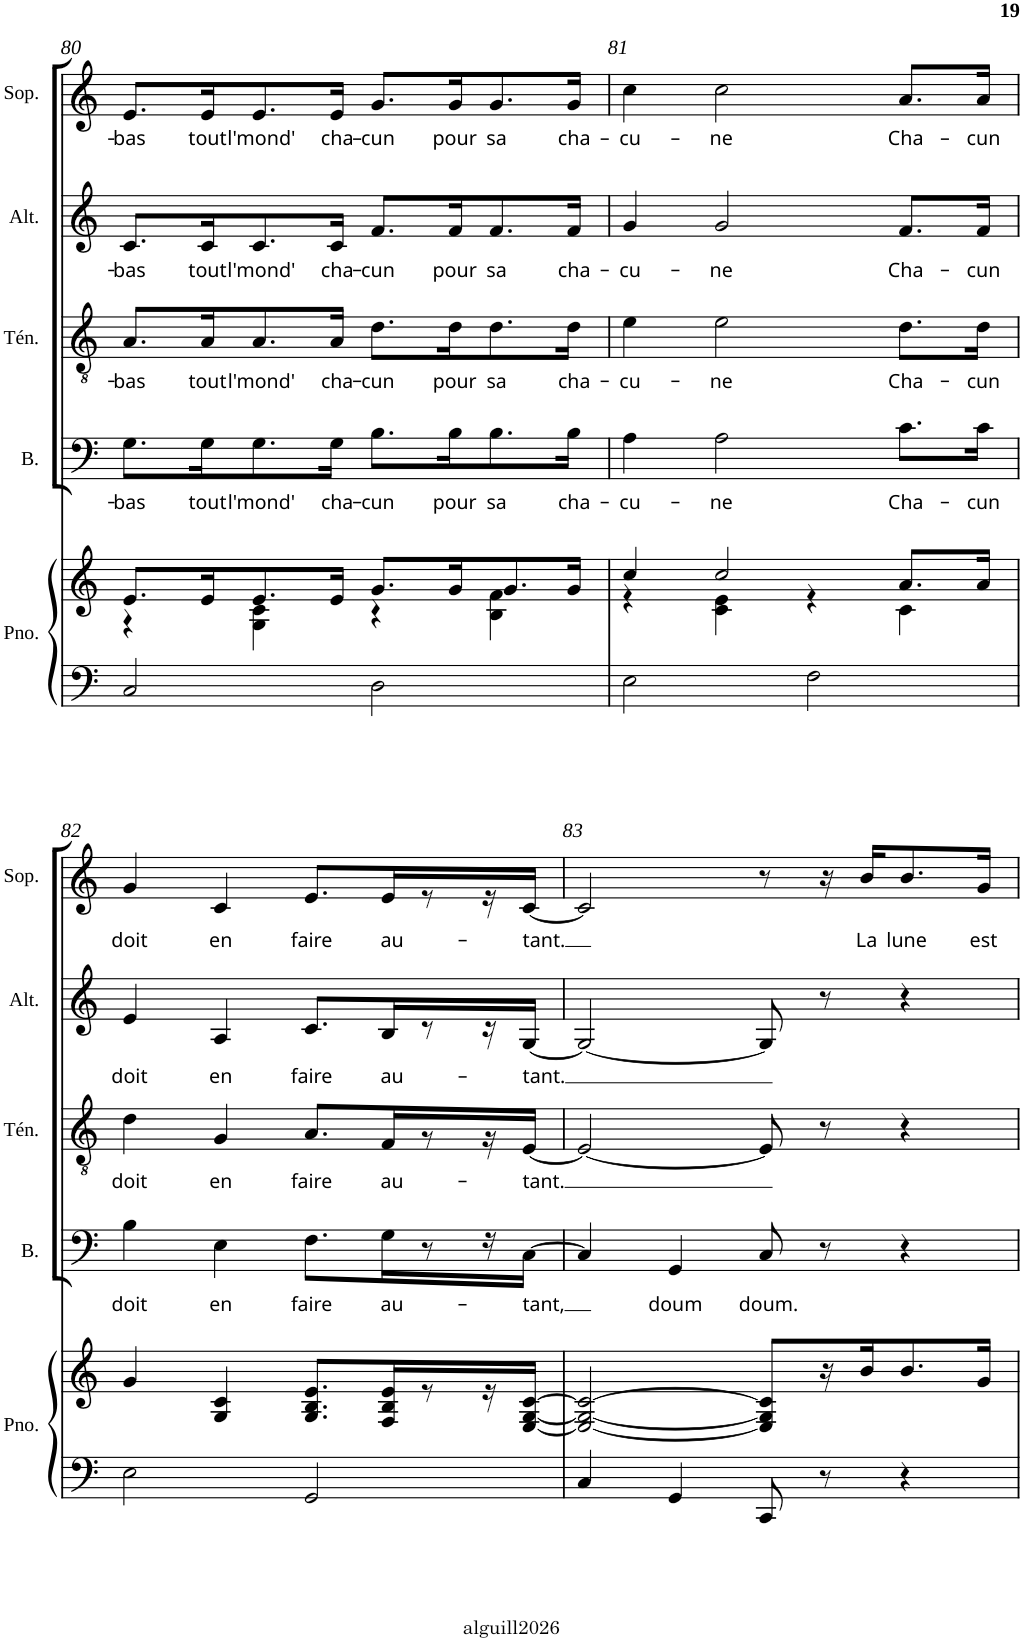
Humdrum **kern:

**kern	**kern	**kern	**text	**kern	**text	**kern	**text	**kern	**text
*part5	*part5	*part4	*part4	*part3	*part3	*part2	*part2	*part1	*part1
*staff6	*staff5	*staff4	*staff4	*staff3	*staff3	*staff2	*staff2	*staff1	*staff1
*I"Piano	*	*I"Basse	*	*I"Ténor	*	*I"Alto	*	*I"Soprano	*
*I'Pno.	*	*I'B.	*	*I'Tén.	*	*I'Alt.	*	*I'Sop.	*
!!LO:PB:g=z
*clefF4	*clefG2	*clefF4	*	*clefGv2	*	*clefG2	*	*clefG2	*
*k[]	*k[]	*k[]	*	*k[]	*	*k[]	*	*k[]	*
*C:	*C:	*C:	*	*C:	*	*C:	*	*C:	*
*M2/2	*M2/2	*M2/2	*	*M2/2	*	*M2/2	*	*M2/2	*
*met(c|)	*met(c|)	*met(c|)	*	*met(c|)	*	*met(c|)	*	*met(c|)	*
=80	=80	=80	=80	=80	=80	=80	=80	=80	=80
*	*^	*	*	*	*	*	*	*	*
!	!	!	!	!LO:LY:b	!	!LO:LY:b	!	!LO:LY:b	!	!LO:LY:b
2C/	8.e/L	4r	8.G\L	-bas	8.A/L	-bas	8.c/L	-bas	8.e/L	-bas
!	!	!	!	!LO:LY:b	!	!LO:LY:b	!	!LO:LY:b	!	!LO:LY:b
.	16e/K	.	16G\K	tout	16A/K	tout	16c/K	tout	16e/K	tout
!	!	!	!	!LO:LY:b	!	!LO:LY:b	!	!LO:LY:b	!	!LO:LY:b
.	8.e/	4G\ 4c\	8.G\	l'mond'	8.A/	l'mond'	8.c/	l'mond'	8.e/	l'mond'
!	!	!	!	!LO:LY:b	!	!LO:LY:b	!	!LO:LY:b	!	!LO:LY:b
.	16e/Jk	.	16G\Jk	cha-	16A/Jk	cha-	16c/Jk	cha-	16e/Jk	cha-
!	!	!	!	!LO:LY:b	!	!LO:LY:b	!	!LO:LY:b	!	!LO:LY:b
2D\	8.g/L	4r	8.B\L	-cun	8.d\L	-cun	8.f/L	-cun	8.g/L	-cun
!	!	!	!	!LO:LY:b	!	!LO:LY:b	!	!LO:LY:b	!	!LO:LY:b
.	16g/K	.	16B\K	pour	16d\K	pour	16f/K	pour	16g/K	pour
!	!	!	!	!LO:LY:b	!	!LO:LY:b	!	!LO:LY:b	!	!LO:LY:b
.	8.g/	4B\ 4f\	8.B\	sa	8.d\	sa	8.f/	sa	8.g/	sa
!	!	!	!	!LO:LY:b	!	!LO:LY:b	!	!LO:LY:b	!	!LO:LY:b
.	16g/Jk	.	16B\Jk	cha-	16d\Jk	cha-	16f/Jk	cha-	16g/Jk	cha-
=81	=81	=81	=81	=81	=81	=81	=81	=81	=81	=81
!	!	!	!	!LO:LY:b	!	!LO:LY:b	!	!LO:LY:b	!	!LO:LY:b
2E\	4cc/	4r	4A\	-cu-	4e\	-cu-	4g/	-cu-	4cc\	-cu-
!	!	!	!	!LO:LY:b	!	!LO:LY:b	!	!LO:LY:b	!	!LO:LY:b
.	2cc/	4c\ 4e\	2A\	-ne	2e\	-ne	2g/	-ne	2cc\	-ne
2F\	.	4r	.	.	.	.	.	.	.	.
!	!	!	!	!LO:LY:b	!	!LO:LY:b	!	!LO:LY:b	!	!LO:LY:b
.	8.a/L	4c\	8.c\L	Cha-	8.d\L	Cha-	8.f/L	Cha-	8.a/L	Cha-
!	!	!	!	!LO:LY:b	!	!LO:LY:b	!	!LO:LY:b	!	!LO:LY:b
.	16a/Jk	.	16c\Jk	-cun	16d\Jk	-cun	16f/Jk	-cun	16a/Jk	-cun
*	*v	*v	*	*	*	*	*	*	*	*
!!LO:LB:g=z
=82	=82	=82	=82	=82	=82	=82	=82	=82	=82
!	!	!	!LO:LY:b	!	!LO:LY:b	!	!LO:LY:b	!	!LO:LY:b
2E\	4g/	4B\	doit	4d\	doit	4e/	doit	4g/	doit
!	!	!	!LO:LY:b	!	!LO:LY:b	!	!LO:LY:b	!	!LO:LY:b
.	4G/ 4c/	4E\	en	4G/	en	4A/	en	4c/	en
!	!	!	!LO:LY:b	!	!LO:LY:b	!	!LO:LY:b	!	!LO:LY:b
2GG/	8.G/ 8.B/ 8.e/L	8.F\L	faire	8.A/L	faire	8.c/L	faire	8.e/L	faire
!	!	!	!LO:LY:b	!	!LO:LY:b	!	!LO:LY:b	!	!LO:LY:b
.	16F/ 16B/ 16e/K	16G\K	au-	16F/K	au-	16B/K	au-	16e/K	au-
.	8r	8r	.	8r	.	8r	.	8r	.
.	16r	16r	.	16r	.	16r	.	16r	.
!	!	!	!LO:LY:b	!	!LO:LY:b	!	!LO:LY:b	!	!LO:LY:b
.	[16E/ [16G/ [16c/JJ	[16C\JJ	-tant,	[16E/JJ	-tant.	[16G/JJ	-tant.	[16c/JJ	-tant.
=83	=83	=83	=83	=83	=83	=83	=83	=83	=83
4C/	2E/_ 2G/_ 2c/_	4C/]	.	2E/_	.	2G/_	.	2c/]	.
!	!	!	!LO:LY:b	!	!	!	!	!	!
4GG/	.	4GG/	doum	.	.	.	.	.	.
!	!	!	!LO:LY:b	!	!	!	!	!	!
8CC/	8E/] 8G/] 8c/]L	8C/	doum.	8E/]	.	8G/]	.	8r	.
8r	16r	8r	.	8r	.	8r	.	16r	.
!	!	!	!	!	!	!	!	!	!LO:LY:b
.	16b/J	.	.	.	.	.	.	16b/KL	La
!	!	!	!	!	!	!	!	!	!LO:LY:b
4r	8.b/	4r	.	4r	.	4r	.	8.b/	lune
!	!	!	!	!	!	!	!	!	!LO:LY:b
.	16g/Jk	.	.	.	.	.	.	16g/Jk	est
=	=	=	=	=	=	=	=	=	=
*-	*-	*-	*-	*-	*-	*-	*-	*-	*-
